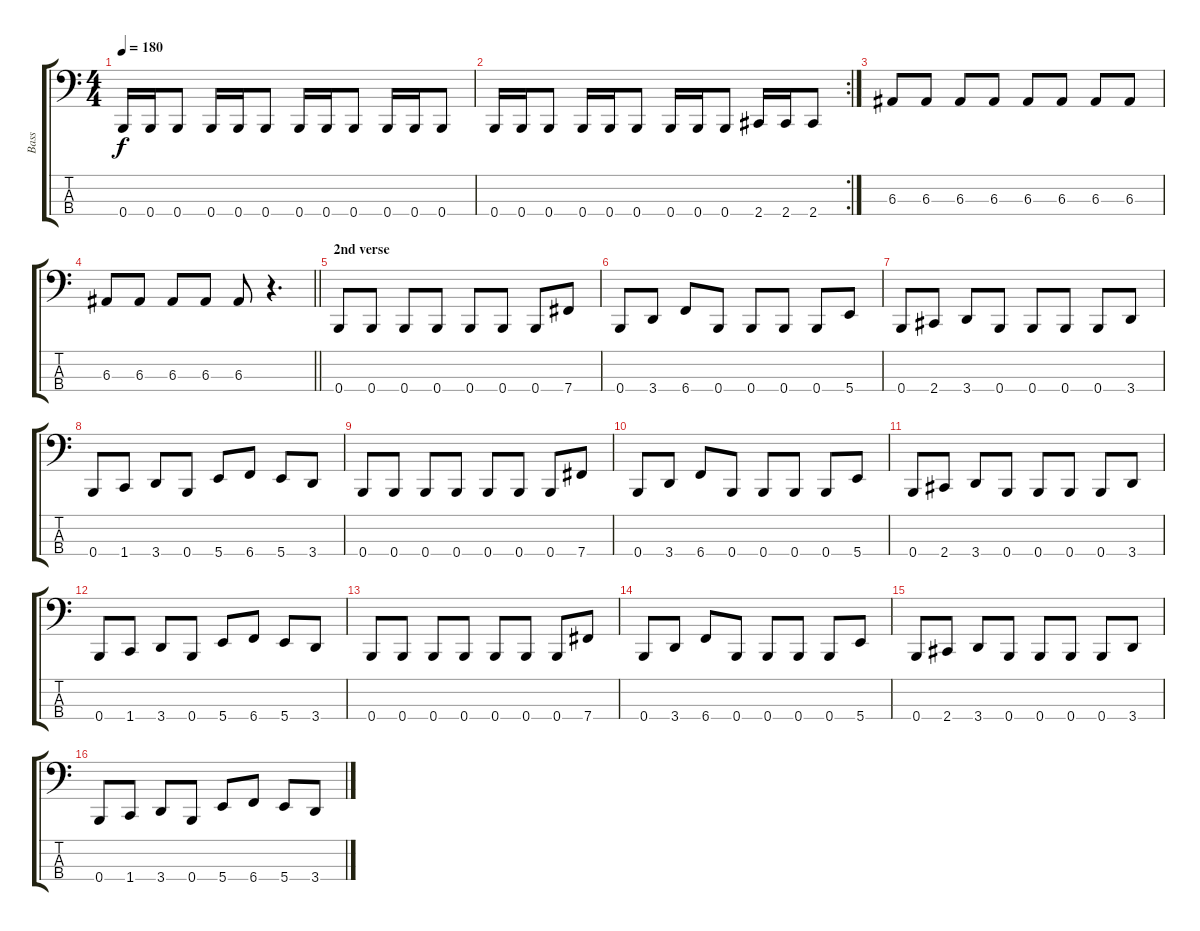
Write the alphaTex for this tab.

\track ("Bass" "Bass") {instrument electricbassfinger}
\staff {score tabs}
\tuning (D2 A1 E1 B0) {hide}
\ts (4 4)
\tempo 180
\clef f4
\ks c
0.4.16{dy f} 0.4.16 0.4.8 0.4.16 0.4.16 0.4.8 0.4.16 0.4.16 0.4.8 0.4.16 0.4.16 0.4.8 |
\rc 2
0.4.16 0.4.16 0.4.8 0.4.16 0.4.16 0.4.8 0.4.16 0.4.16 0.4.8 2.4.16 2.4.16 2.4.8 |
6.3.8 6.3.8 6.3.8 6.3.8 6.3.8 6.3.8 6.3.8 6.3.8 |
\barLineRight lightlight
6.3.8 6.3.8 6.3.8 6.3.8 6.3.8 r.4{d} |
\section ("" "2nd verse")
0.4.8 0.4.8 0.4.8 0.4.8 0.4.8 0.4.8 0.4.8 7.4.8 |
0.4.8 3.4.8 6.4.8 0.4.8 0.4.8 0.4.8 0.4.8 5.4.8 |
0.4.8 2.4.8 3.4.8 0.4.8 0.4.8 0.4.8 0.4.8 3.4.8 |
0.4.8 1.4.8 3.4.8 0.4.8 5.4.8 6.4.8 5.4.8 3.4.8 |
0.4.8 0.4.8 0.4.8 0.4.8 0.4.8 0.4.8 0.4.8 7.4.8 |
0.4.8 3.4.8 6.4.8 0.4.8 0.4.8 0.4.8 0.4.8 5.4.8 |
0.4.8 2.4.8 3.4.8 0.4.8 0.4.8 0.4.8 0.4.8 3.4.8 |
0.4.8 1.4.8 3.4.8 0.4.8 5.4.8 6.4.8 5.4.8 3.4.8 |
0.4.8 0.4.8 0.4.8 0.4.8 0.4.8 0.4.8 0.4.8 7.4.8 |
0.4.8 3.4.8 6.4.8 0.4.8 0.4.8 0.4.8 0.4.8 5.4.8 |
0.4.8 2.4.8 3.4.8 0.4.8 0.4.8 0.4.8 0.4.8 3.4.8 |
0.4.8 1.4.8 3.4.8 0.4.8 5.4.8 6.4.8 5.4.8 3.4.8
